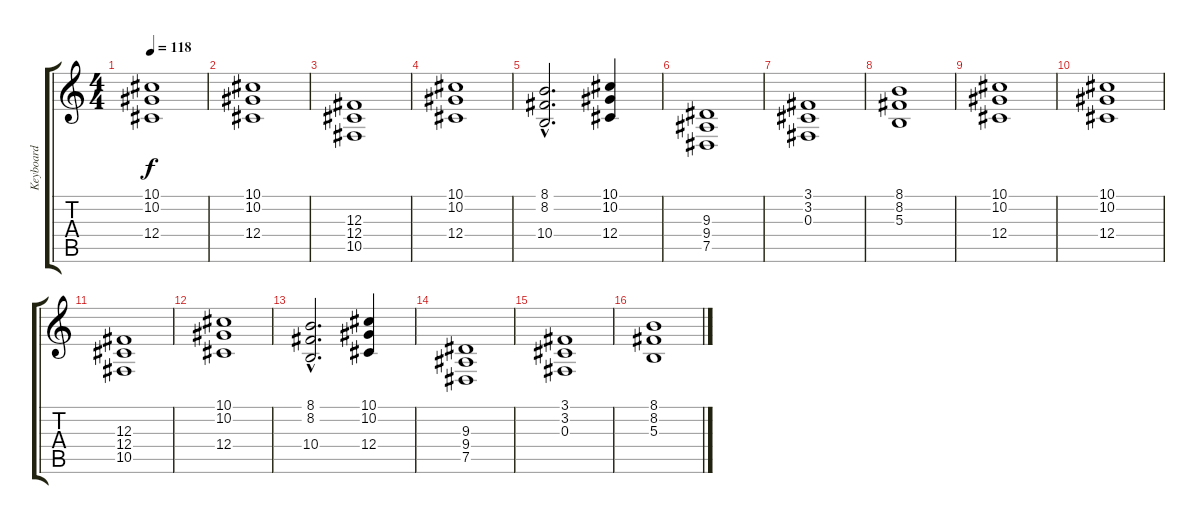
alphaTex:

\track ("Keyboard " "Keyboard ") {instrument stringensemble1}
\staff {score tabs}
\tuning (Eb4 Bb3 Gb3 Db3 Ab2 Eb2) {hide}
\ts (4 4)
\tempo 118
\clef g2
\ks c
(10.1 10.2 12.4).1{dy f} |
(10.1 10.2 12.4).1 |
(12.3 12.4 10.5).1 |
(10.1 10.2 12.4).1 |
(8.1{hac} 8.2{hac} 10.4{hac}).2{d} (10.1 10.2 12.4).4 |
(9.3 9.4 7.5).1 |
(3.1 3.2 0.3).1 |
(8.1 8.2 5.3).1 |
(10.1 10.2 12.4).1 |
(10.1 10.2 12.4).1 |
(12.3 12.4 10.5).1 |
(10.1 10.2 12.4).1 |
(8.1{hac} 8.2{hac} 10.4{hac}).2{d} (10.1 10.2 12.4).4 |
(9.3 9.4 7.5).1 |
(3.1 3.2 0.3).1{volume 8} |
(8.1 8.2 5.3).1{volume 7}
